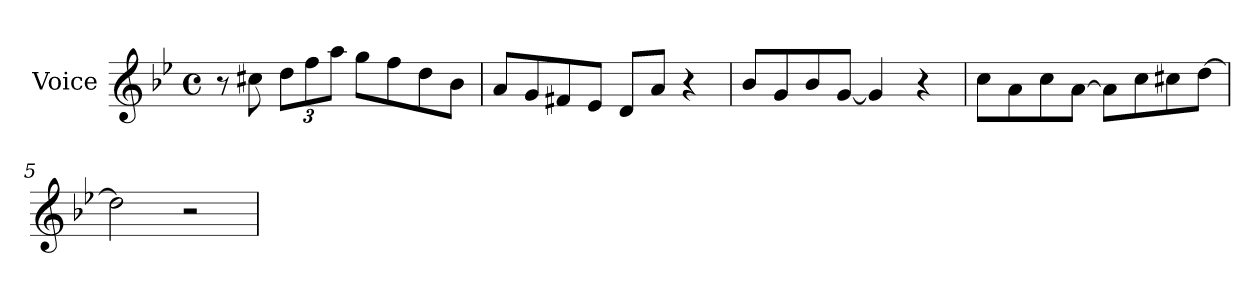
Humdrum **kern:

**kern
*part1
*staff1
*I"Voice
*I'Voice
*clefG2
*k[b-e-]
*M4/4
*met(c)
=1
8r
8cc#X\
12dd\L
12ff\
12aa\J
8gg\L
8ff\
8dd\
8b-\J
=2
8a/L
8g/
8f#X/
8e-/J
8d/L
8a/J
4r
=3
8b-/L
8g/
8b-/
[<8g/J
4g/]
4r
=4
8cc\L
8a\
8cc\
[>8a\J
8a\L]
8cc\
8cc#X\
[>8dd\J
=5
2dd\]
2rcc
=
*-
